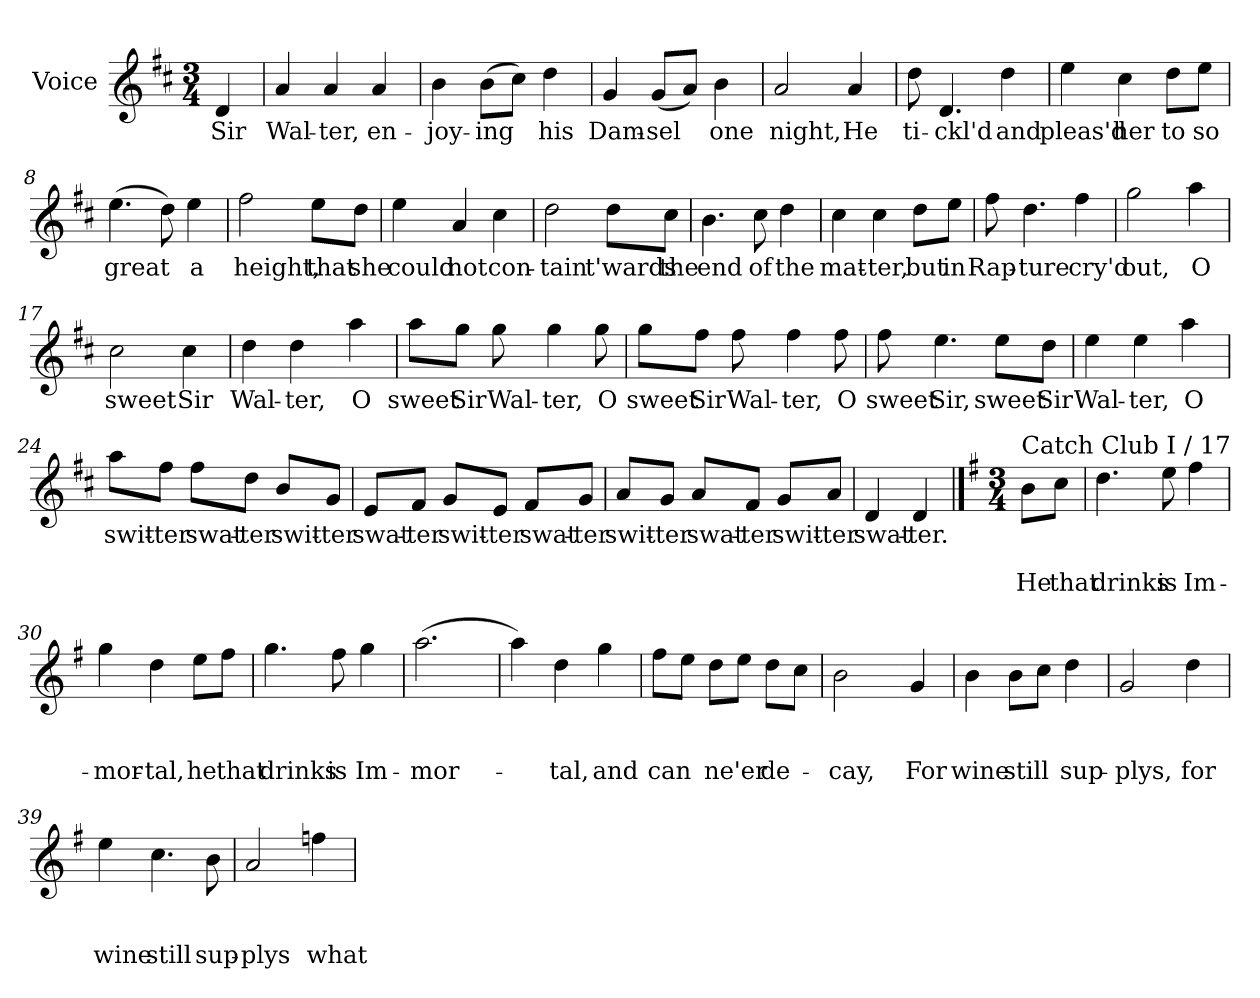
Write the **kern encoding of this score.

**kern	**text	**text	**text
*part1	*part1	*part1	*part1
*staff1	*staff1	*staff1	*staff1
*I"Voice	*	*	*
*clefG2	*	*	*
*k[f#c#]	*	*	*
*D:	*	*	*
*M3/4	*	*	*
*MM120	*	*	*
=1	=1	=1	=1
!	!LO:LY:b	!	!
4d/	Sir	.	.
=2	=2	=2	=2
!	!LO:LY:b	!	!
4a/	Wal-	.	.
!	!LO:LY:b	!	!
4a/	-ter,	.	.
!	!LO:LY:b	!	!
4a/	en-	.	.
=3	=3	=3	=3
!	!LO:LY:b	!	!
4b\	-joy-	.	.
!	!LO:LY:b	!	!
(>8b\L	-ing	.	.
8cc#\J)	.	.	.
!	!LO:LY:b	!	!
4dd\	his	.	.
=4	=4	=4	=4
!	!LO:LY:b	!	!
4g/	Dam-	.	.
!	!LO:LY:b	!	!
(<8g/L	-sel	.	.
8a/J)	.	.	.
!	!LO:LY:b	!	!
4b\	one	.	.
=5	=5	=5	=5
!	!LO:LY:b	!	!
2a/	night,	.	.
!	!LO:LY:b	!	!
4a/	He	.	.
=6	=6	=6	=6
!	!LO:LY:b	!	!
8dd\	ti-	.	.
!	!LO:LY:b	!	!
4.d/	-ckl'd	.	.
!	!LO:LY:b	!	!
4dd\	and	.	.
=7	=7	=7	=7
!	!LO:LY:b	!	!
4ee\	pleas'd	.	.
!	!LO:LY:b	!	!
4cc#\	her	.	.
!	!LO:LY:b	!	!
8dd\L	to	.	.
!	!LO:LY:b	!	!
8ee\J	so	.	.
=8	=8	=8	=8
!	!LO:LY:b	!	!
(>4.ee\	great	.	.
8dd\)	.	.	.
!	!LO:LY:b	!	!
4ee\	a	.	.
!!LO:LB:g=z
=9	=9	=9	=9
!	!LO:LY:b	!	!
2ff#\	height,	.	.
!!LO:LB:g=z
=10-	=10-	=10-	=10-
!	!LO:LY:b	!	!
8ee\L	that	.	.
!	!LO:LY:b	!	!
8dd\J	she	.	.
=11	=11	=11	=11
!	!LO:LY:b	!	!
4ee\	could	.	.
!	!LO:LY:b	!	!
4a/	not	.	.
!	!LO:LY:b	!	!
4cc#\	con-	.	.
=12	=12	=12	=12
!	!LO:LY:b	!	!
2dd\	-tain	.	.
!	!LO:LY:b	!	!
8dd\L	t'wards	.	.
!	!LO:LY:b	!	!
8cc#\J	the	.	.
=13	=13	=13	=13
!	!LO:LY:b	!	!
4.b\	end	.	.
!	!LO:LY:b	!	!
8cc#\	of	.	.
!	!LO:LY:b	!	!
4dd\	the	.	.
=14	=14	=14	=14
!	!LO:LY:b	!	!
4cc#\	mat-	.	.
!	!LO:LY:b	!	!
4cc#\	-ter,	.	.
!	!LO:LY:b	!	!
8dd\L	but	.	.
!	!LO:LY:b	!	!
8ee\J	in	.	.
=15	=15	=15	=15
!	!LO:LY:b	!	!
8ff#\	Rap-	.	.
!	!LO:LY:b	!	!
4.dd\	-ture	.	.
!	!LO:LY:b	!	!
4ff#\	cry'd	.	.
=16	=16	=16	=16
!	!LO:LY:b	!	!
2gg\	out,	.	.
!	!LO:LY:b	!	!
4aa\	O	.	.
!!LO:LB:g=z
=17	=17	=17	=17
!	!LO:LY:b	!	!
2cc#\	sweet	.	.
!	!LO:LY:b	!	!
4cc#\	Sir	.	.
=18	=18	=18	=18
!	!LO:LY:b	!	!
4dd\	Wal-	.	.
!	!LO:LY:b	!	!
4dd\	-ter,	.	.
!!LO:LB:g=z
=19-	=19-	=19-	=19-
!	!LO:LY:b	!	!
4aa\	O	.	.
=20	=20	=20	=20
!	!LO:LY:b	!	!
8aa\L	sweet	.	.
!	!LO:LY:b	!	!
8gg\J	Sir	.	.
!	!LO:LY:b	!	!
8gg\	Wal-	.	.
!	!LO:LY:b	!	!
4gg\	-ter,	.	.
!	!LO:LY:b	!	!
8gg\	O	.	.
=21	=21	=21	=21
!	!LO:LY:b	!	!
8gg\L	sweet	.	.
!	!LO:LY:b	!	!
8ff#\J	Sir	.	.
!	!LO:LY:b	!	!
8ff#\	Wal-	.	.
!	!LO:LY:b	!	!
4ff#\	-ter,	.	.
!	!LO:LY:b	!	!
8ff#\	O	.	.
=22	=22	=22	=22
!	!LO:LY:b	!	!
8ff#\	sweet	.	.
!	!LO:LY:b	!	!
4.ee\	Sir,	.	.
!	!LO:LY:b	!	!
8ee\L	sweet	.	.
!	!LO:LY:b	!	!
8dd\J	Sir	.	.
=23	=23	=23	=23
!	!LO:LY:b	!	!
4ee\	Wal-	.	.
!	!LO:LY:b	!	!
4ee\	-ter,	.	.
!	!LO:LY:b	!	!
4aa\	O	.	.
!!LO:LB:g=z
=24	=24	=24	=24
!	!LO:LY:b	!	!
8aa\L	swit-	.	.
!	!LO:LY:b	!	!
8ff#\J	-ter	.	.
!	!LO:LY:b	!	!
8ff#\L	swat-	.	.
!	!LO:LY:b	!	!
8dd\J	-ter	.	.
!	!LO:LY:b	!	!
8b/L	swit-	.	.
!	!LO:LY:b	!	!
8g/J	-ter	.	.
=25	=25	=25	=25
!	!LO:LY:b	!	!
8e/L	swat-	.	.
!	!LO:LY:b	!	!
8f#/J	-ter	.	.
!	!LO:LY:b	!	!
8g/L	swit-	.	.
!	!LO:LY:b	!	!
8e/J	-ter	.	.
!	!LO:LY:b	!	!
8f#/L	swat-	.	.
!	!LO:LY:b	!	!
8g/J	-ter	.	.
=26	=26	=26	=26
!	!LO:LY:b	!	!
8a/L	swit-	.	.
!	!LO:LY:b	!	!
8g/J	-ter	.	.
!	!LO:LY:b	!	!
8a/L	swat-	.	.
!	!LO:LY:b	!	!
8f#/J	-ter	.	.
!	!LO:LY:b	!	!
8g/L	swit-	.	.
!	!LO:LY:b	!	!
8a/J	-ter	.	.
=27	=27	=27	=27
!	!LO:LY:b	!	!
4d/	swat-	.	.
!	!LO:LY:b	!	!
4d/	-ter.	.	.
!!LO:LB:g=z
==28	==28	==28	==28
*k[f#]	*	*	*
*G:	*	*	*
*M3/4	*	*	*
!LO:TX:a:t=Catch Club I / 17	!	!	!
!	!	!	!LO:LY:b
8b\L	.	.	He
!	!	!	!LO:LY:b
8cc\J	.	.	that
=29	=29	=29	=29
!	!	!	!LO:LY:b
4.dd\	.	.	drinks
!	!	!	!LO:LY:b
8ee\	.	.	is
!	!	!	!LO:LY:b
4ff#\	.	.	Im-
=30	=30	=30	=30
!	!	!	!LO:LY:b
4gg\	.	.	-mor-
!	!	!	!LO:LY:b
4dd\	.	.	-tal,
!	!	!	!LO:LY:b
8ee\L	.	.	he
!	!	!	!LO:LY:b
8ff#\J	.	.	that
=31	=31	=31	=31
!	!	!	!LO:LY:b
4.gg\	.	.	drinks
!	!	!	!LO:LY:b
8ff#\	.	.	is
!	!	!	!LO:LY:b
4gg\	.	.	Im-
=32	=32	=32	=32
!	!	!	!LO:LY:b
(>2.aa\	.	.	-mor-
=33	=33	=33	=33
4aa\)	.	.	.
!	!	!	!LO:LY:b
4dd\	.	.	-tal,
!	!	!	!LO:LY:b
4gg\	.	.	and
=34	=34	=34	=34
!	!	!	!LO:LY:b
8ff#\L	.	.	can
8ee\J	.	.	.
!	!	!	!LO:LY:b
8dd\L	.	.	ne'er
8ee\J	.	.	.
!	!	!	!LO:LY:b
8dd\L	.	.	de-
8cc\J	.	.	.
=35	=35	=35	=35
!	!	!	!LO:LY:b
2b\	.	.	-cay,
!!LO:LB:g=z
=36-	=36-	=36-	=36-
!	!	!	!LO:LY:b
4g/	.	.	For
=37	=37	=37	=37
!	!	!	!LO:LY:b
4b\	.	.	wine
!	!	!	!LO:LY:b
8b\L	.	.	still
8cc\J	.	.	.
!	!	!	!LO:LY:b
4dd\	.	.	sup-
=38	=38	=38	=38
!	!	!	!LO:LY:b
2g/	.	.	-plys,
!	!	!	!LO:LY:b
4dd\	.	.	for
=39	=39	=39	=39
!	!	!	!LO:LY:b
4ee\	.	.	wine
!	!	!	!LO:LY:b
4.cc\	.	.	still
!	!	!	!LO:LY:b
8b\	.	.	sup-
=40	=40	=40	=40
!	!	!	!LO:LY:b
2a/	.	.	-plys
!	!	!	!LO:LY:b
4ffn\	.	.	what
=	=	=	=
*-	*-	*-	*-
